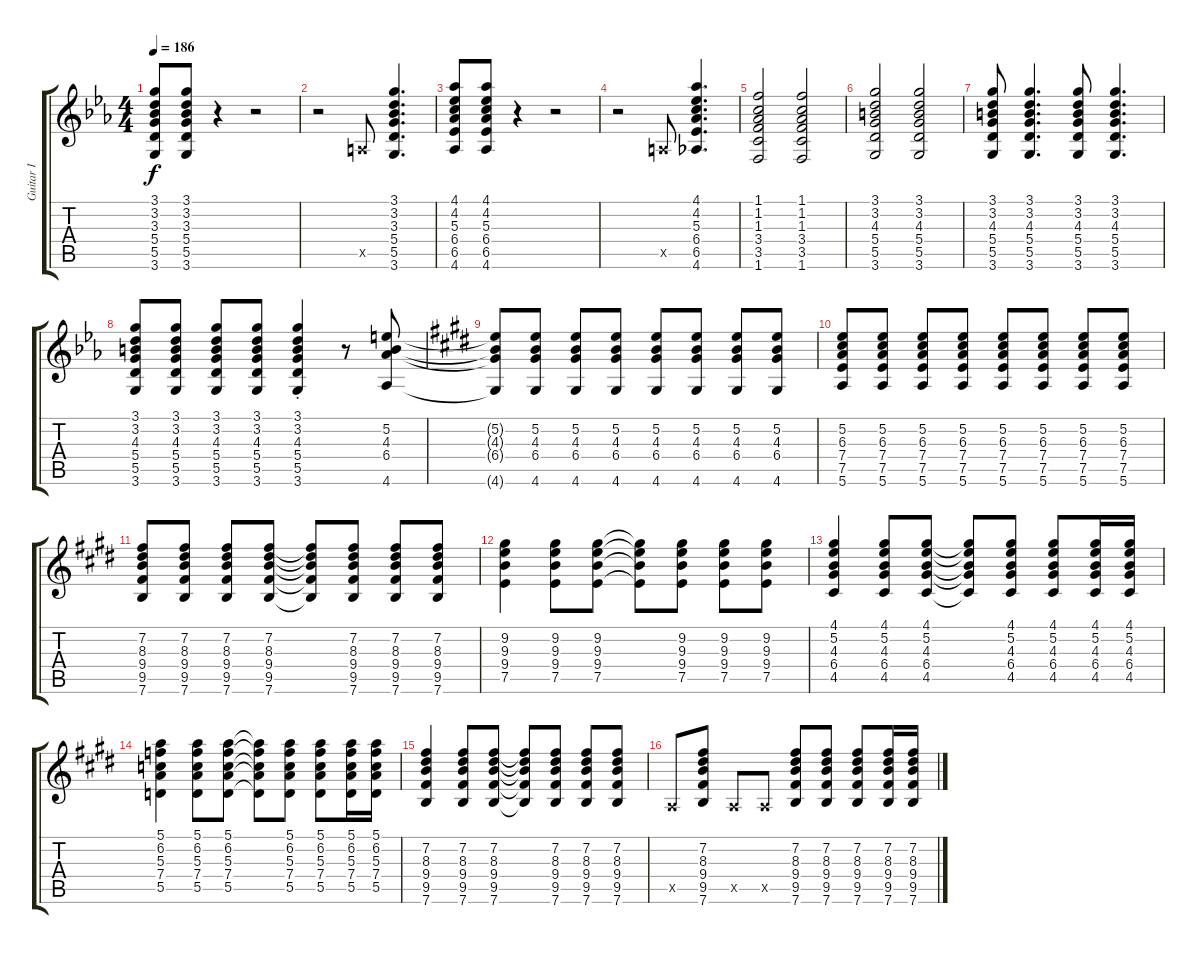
\track ("Guitar Ⅰ" "Guitar Ⅰ") {instrument distortionguitar}
\staff {score tabs}
\tuning (E4 B3 G3 D3 A2 E2) {hide}
\ts (4 4)
\tempo 186
\clef g2
\ks eb
(3.1 3.2 3.3 5.4 5.5 3.6).8{dy f} (3.1 3.2 3.3 5.4 5.5 3.6).8 r.4 r.2 |
r.2 0.5{x}.8 (3.1 3.2 3.3 5.4 5.5 3.6).4{d} |
(4.1 4.2 5.3 6.4 6.5 4.6).8 (4.1 4.2 5.3 6.4 6.5 4.6).8 r.4 r.2 |
r.2 0.5{x}.8 (4.1 4.2 5.3 6.4 6.5 4.6).4{d} |
(1.1 1.2 1.3 3.4 3.5 1.6).2 (1.1 1.2 1.3 3.4 3.5 1.6).2 |
(3.1 3.2 4.3 5.4 5.5 3.6).2 (3.1 3.2 4.3 5.4 5.5 3.6).2 |
(3.1 3.2 4.3 5.4 5.5 3.6).8 (3.1 3.2 4.3 5.4 5.5 3.6).4{d} (3.1 3.2 4.3 5.4 5.5 3.6).8 (3.1 3.2 4.3 5.4 5.5 3.6).4{d} |
(3.1 3.2 4.3 5.4 5.5 3.6).8 (3.1 3.2 4.3 5.4 5.5 3.6).8 (3.1 3.2 4.3 5.4 5.5 3.6).8 (3.1 3.2 4.3 5.4 5.5 3.6).8 (3.1{st} 3.2 4.3 5.4 5.5 3.6).4 r.8 (5.2 4.3 6.4 4.6).8 |
\ks e
(5.2{t} 4.3{t} 6.4{t} 4.6{t}).8 (5.2 4.3 6.4 4.6).8 (5.2 4.3 6.4 4.6).8 (5.2 4.3 6.4 4.6).8 (5.2 4.3 6.4 4.6).8 (5.2 4.3 6.4 4.6).8 (5.2 4.3 6.4 4.6).8 (5.2 4.3 6.4 4.6).8 |
(5.2 6.3 7.4 7.5 5.6).8 (5.2 6.3 7.4 7.5 5.6).8 (5.2 6.3 7.4 7.5 5.6).8 (5.2 6.3 7.4 7.5 5.6).8 (5.2 6.3 7.4 7.5 5.6).8 (5.2 6.3 7.4 7.5 5.6).8 (5.2 6.3 7.4 7.5 5.6).8 (5.2 6.3 7.4 7.5 5.6).8 |
(7.2 8.3 9.4 9.5 7.6).8 (7.2 8.3 9.4 9.5 7.6).8 (7.2 8.3 9.4 9.5 7.6).8 (7.2 8.3 9.4 9.5 7.6).8 (7.2{t} 8.3{t} 9.4{t} 9.5{t} 7.6{t}).8 (7.2 8.3 9.4 9.5 7.6).8 (7.2 8.3 9.4 9.5 7.6).8 (7.2 8.3 9.4 9.5 7.6).8 |
(9.2 9.3 9.4 7.5).4 (9.2 9.3 9.4 7.5).8 (9.2 9.3 9.4 7.5).8 (9.2{t} 9.3{t} 9.4{t} 7.5{t}).8 (9.2 9.3 9.4 7.5).8 (9.2 9.3 9.4 7.5).8 (9.2 9.3 9.4 7.5).8 |
(4.1 5.2 4.3 6.4 4.5).4 (4.1 5.2 4.3 6.4 4.5).8 (4.1 5.2 4.3 6.4 4.5).8 (4.1{t} 5.2{t} 4.3{t} 6.4{t} 4.5{t}).8 (4.1 5.2 4.3 6.4 4.5).8 (4.1 5.2 4.3 6.4 4.5).8 (4.1 5.2 4.3 6.4 4.5).16 (4.1 5.2 4.3 6.4 4.5).16 |
(5.1 6.2 5.3 7.4 5.5).4 (5.1 6.2 5.3 7.4 5.5).8 (5.1 6.2 5.3 7.4 5.5).8 (5.1{t} 6.2{t} 5.3{t} 7.4{t} 5.5{t}).8 (5.1 6.2 5.3 7.4 5.5).8 (5.1 6.2 5.3 7.4 5.5).8 (5.1 6.2 5.3 7.4 5.5).16 (5.1 6.2 5.3 7.4 5.5).16 |
(7.2 8.3 9.4 9.5 7.6).4 (7.2 8.3 9.4 9.5 7.6).8 (7.2 8.3 9.4 9.5 7.6).8 (7.2{t} 8.3{t} 9.4{t} 9.5{t} 7.6{t}).8 (7.2 8.3 9.4 9.5 7.6).8 (7.2 8.3 9.4 9.5 7.6).8 (7.2 8.3 9.4 9.5 7.6).8 |
0.5{x}.8 (7.2 8.3 9.4 9.5 7.6).8 0.5{x}.8 0.5{x}.8 (7.2 8.3 9.4 9.5 7.6).8 (7.2 8.3 9.4 9.5 7.6).8 (7.2 8.3 9.4 9.5 7.6).8 (7.2 8.3 9.4 9.5 7.6).16 (7.2 8.3 9.4 9.5 7.6).16
